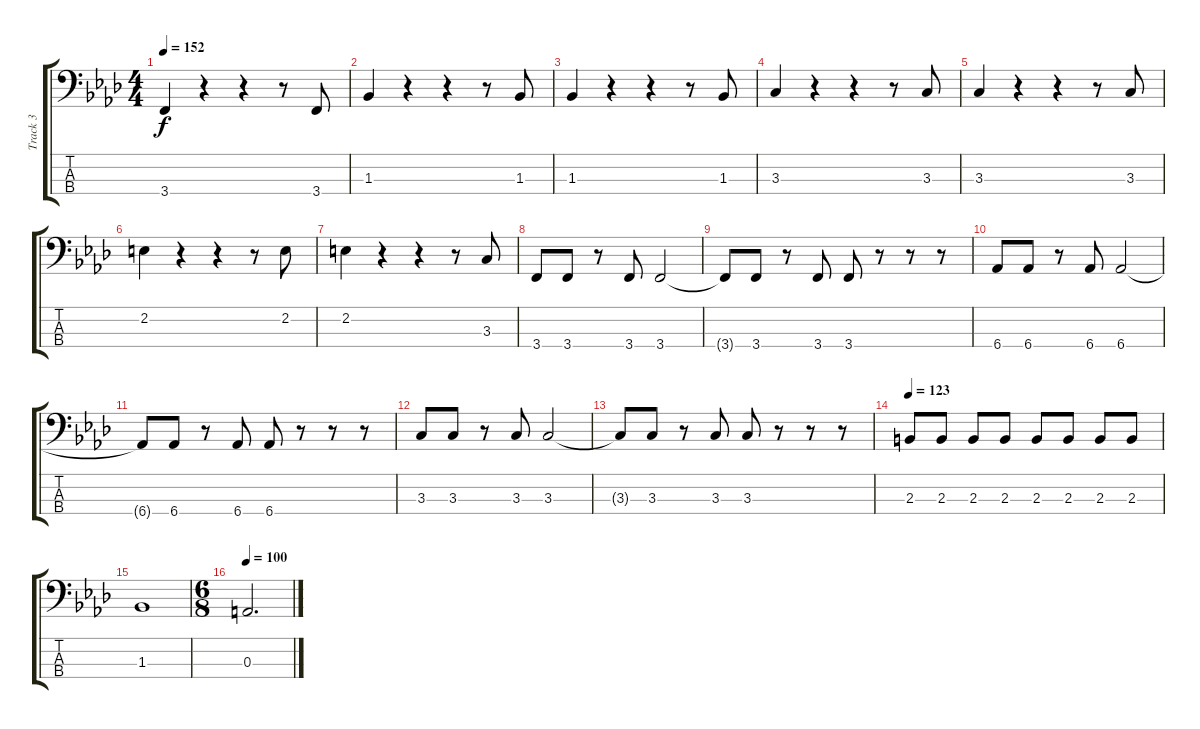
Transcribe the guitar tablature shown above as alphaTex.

\track ("Track 3" "Track 3") {instrument electricbassfinger}
\staff {score tabs}
\tuning (G2 D2 A1 D1) {hide}
\ts (4 4)
\tempo 152
\clef f4
\ks fminor
3.4.4{dy f} r.4 r.4 r.8 3.4.8 |
1.3.4 r.4 r.4 r.8 1.3.8 |
1.3.4 r.4 r.4 r.8 1.3.8 |
3.3.4 r.4 r.4 r.8 3.3.8 |
3.3.4 r.4 r.4 r.8 3.3.8 |
2.2.4 r.4 r.4 r.8 2.2.8 |
2.2.4 r.4 r.4 r.8 3.3.8 |
3.4.8 3.4.8 r.8 3.4.8 3.4.2 |
3.4{t}.8 3.4.8 r.8 3.4.8 3.4.8 r.8 r.8 r.8 |
6.4.8 6.4.8 r.8 6.4.8 6.4.2 |
6.4{t}.8 6.4.8 r.8 6.4.8 6.4.8 r.8 r.8 r.8 |
3.3.8 3.3.8 r.8 3.3.8 3.3.2 |
3.3{t}.8 3.3.8 r.8 3.3.8 3.3.8 r.8 r.8 r.8 |
\tempo 123
2.3.8 2.3.8 2.3.8 2.3.8 2.3.8 2.3.8 2.3.8 2.3.8 |
1.3.1 |
\ts (6 8)
\tempo 100
0.3.2{d}
